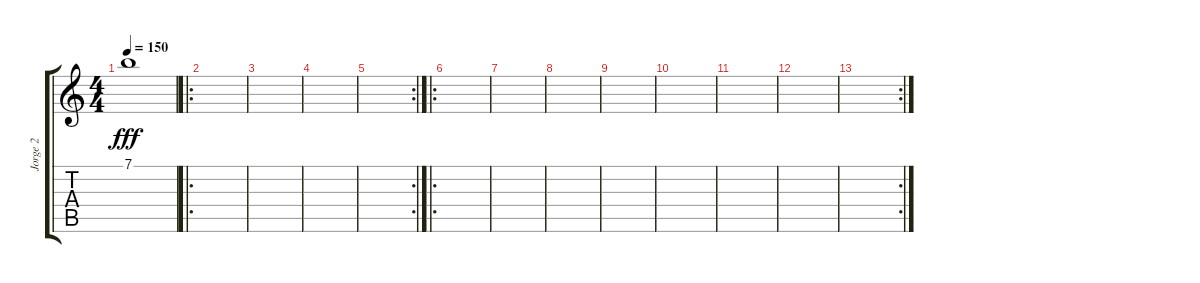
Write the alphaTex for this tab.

\track ("Jorge 2" "Jorge 2") {instrument distortionguitar}
\staff {score tabs}
\tuning (E4 B3 G3 D3 A2 E2) {hide}
\ts (4 4)
\tempo 150
\clef g2
\ks c
7.1.1{dy fff} |
\ro
|
|
|
\rc 2
|
\ro
|
|
|
|
|
|
|
\rc 2
